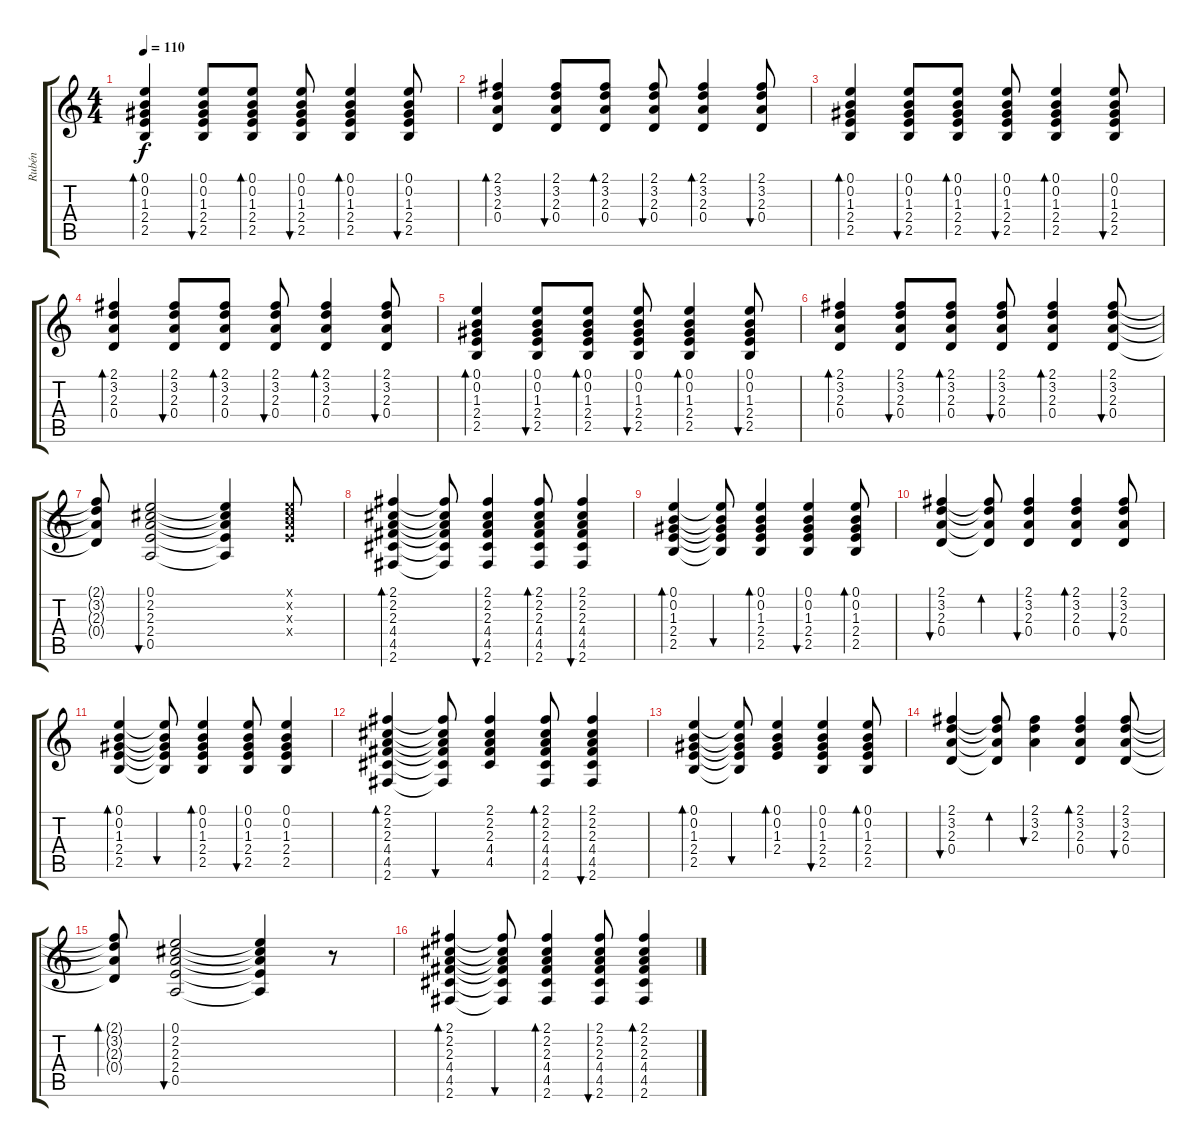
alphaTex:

\track ("Rubén" "Rubén") {instrument acousticguitarsteel}
\staff {score tabs}
\tuning (E4 B3 G3 D3 A2 E2) {hide}
\ts (4 4)
\tempo 110
\clef g2
\ks c
(0.1 0.2 1.3 2.4 2.5).4{bd 60 dy f} (0.1 0.2 1.3 2.4 2.5).8{bu 60} (0.1 0.2 1.3 2.4 2.5).8{bd 60} (0.1 0.2 1.3 2.4 2.5).8{bu 60} (0.1 0.2 1.3 2.4 2.5).4{bd 60} (0.1 0.2 1.3 2.4 2.5).8{bu 60} |
(2.1 3.2 2.3 0.4).4{bd 60} (2.1 3.2 2.3 0.4).8{bu 60} (2.1 3.2 2.3 0.4).8{bd 60} (2.1 3.2 2.3 0.4).8{bu 60} (2.1 3.2 2.3 0.4).4{bd 60} (2.1 3.2 2.3 0.4).8{bu 60} |
(0.1 0.2 1.3 2.4 2.5).4{bd 60} (0.1 0.2 1.3 2.4 2.5).8{bu 60} (0.1 0.2 1.3 2.4 2.5).8{bd 60} (0.1 0.2 1.3 2.4 2.5).8{bu 60} (0.1 0.2 1.3 2.4 2.5).4{bd 60} (0.1 0.2 1.3 2.4 2.5).8{bu 60} |
(2.1 3.2 2.3 0.4).4{bd 60} (2.1 3.2 2.3 0.4).8{bu 60} (2.1 3.2 2.3 0.4).8{bd 60} (2.1 3.2 2.3 0.4).8{bu 60} (2.1 3.2 2.3 0.4).4{bd 60} (2.1 3.2 2.3 0.4).8{bu 60} |
(0.1 0.2 1.3 2.4 2.5).4{bd 60} (0.1 0.2 1.3 2.4 2.5).8{bu 60} (0.1 0.2 1.3 2.4 2.5).8{bd 60} (0.1 0.2 1.3 2.4 2.5).8{bu 60} (0.1 0.2 1.3 2.4 2.5).4{bd 60} (0.1 0.2 1.3 2.4 2.5).8{bu 60} |
(2.1 3.2 2.3 0.4).4{bd 60} (2.1 3.2 2.3 0.4).8{bu 60} (2.1 3.2 2.3 0.4).8{bd 60} (2.1 3.2 2.3 0.4).8{bu 60} (2.1 3.2 2.3 0.4).4{bd 60} (2.1 3.2 2.3 0.4).8{bu 60} |
(2.1{t} 3.2{t} 2.3{t} 0.4{t}).8 (0.1 2.2 2.3 2.4 0.5).2{bu 60} (0.1{t} 2.2{t} 2.3{t} 2.4{t} 0.5{t}).4 (0.1{x} 2.2{x} 2.3{x} 2.4{x}).8 |
(2.1 2.2 2.3 4.4 4.5 2.6).4{bd 30} (2.1{t} 2.2{t} 2.3{t} 4.4{t} 4.5{t} 2.6{t}).8 (2.1 2.2 2.3 4.4 4.5 2.6).4{bu 30} (2.1 2.2 2.3 4.4 4.5 2.6).8{bd 60} (2.1 2.2 2.3 4.4 4.5 2.6).4{bu 60} |
(0.1 0.2 1.3 2.4 2.5).4{bd 60} (0.1{t} 0.2{t} 1.3{t} 2.4{t} 2.5{t}).8{bu 60} (0.1 0.2 1.3 2.4 2.5).4{bd 60} (0.1 0.2 1.3 2.4 2.5).4{bu 60} (0.1 0.2 1.3 2.4 2.5).8{bd 60} |
(2.1 3.2 2.3 0.4).4{bu 60} (2.1{t} 3.2{t} 2.3{t} 0.4{t}).8{bd 60} (2.1 3.2 2.3 0.4).4{bu 60} (2.1 3.2 2.3 0.4).4{bd 60} (2.1 3.2 2.3 0.4).8{bu 60} |
(0.1 0.2 1.3 2.4 2.5).4{bd 60} (0.1{t} 0.2{t} 1.3{t} 2.4{t} 2.5{t}).8{bu 60} (0.1 0.2 1.3 2.4 2.5).4{bd 60} (0.1 0.2 1.3 2.4 2.5).8{bu 60} (0.1 0.2 1.3 2.4 2.5).4 |
(2.1 2.2 2.3 4.4 4.5 2.6).4{bd 60} (2.1{t} 2.2{t} 2.3{t} 4.4{t} 4.5{t} 2.6{t}).8{bu 60} (2.1 2.2 2.3 4.4 4.5).4 (2.1 2.2 2.3 4.4 4.5 2.6).8{bd 60} (2.1 2.2 2.3 4.4 4.5 2.6).4{bu 60} |
(0.1 0.2 1.3 2.4 2.5).4{bd 60} (0.1{t} 0.2{t} 1.3{t} 2.4{t} 2.5{t}).8{bu 60} (0.1 0.2 1.3 2.4).4{bd 60} (0.1 0.2 1.3 2.4 2.5).4{bu 60} (0.1 0.2 1.3 2.4 2.5).8{bd 60} |
(2.1 3.2 2.3 0.4).4{bu 60} (2.1{t} 3.2{t} 2.3{t} 0.4{t}).8{bd 60} (2.1 3.2 2.3).4{bu 60} (2.1 3.2 2.3 0.4).4{bd 60} (2.1 3.2 2.3 0.4).8{bu 60} |
(2.1{t} 3.2{t} 2.3{t} 0.4{t}).8{bd 60} (0.1 2.2 2.3 2.4 0.5).2{bu 60} (0.1{t} 2.2{t} 2.3{t} 2.4{t} 0.5{t}).4 r.8 |
(2.1 2.2 2.3 4.4 4.5 2.6).4{bd 60} (2.1{t} 2.2{t} 2.3{t} 4.4{t} 4.5{t} 2.6{t}).8{bu 60} (2.1 2.2 2.3 4.4 4.5 2.6).4{bd 60} (2.1 2.2 2.3 4.4 4.5 2.6).8{bu 60} (2.1 2.2 2.3 4.4 4.5 2.6).4{bd 60}
